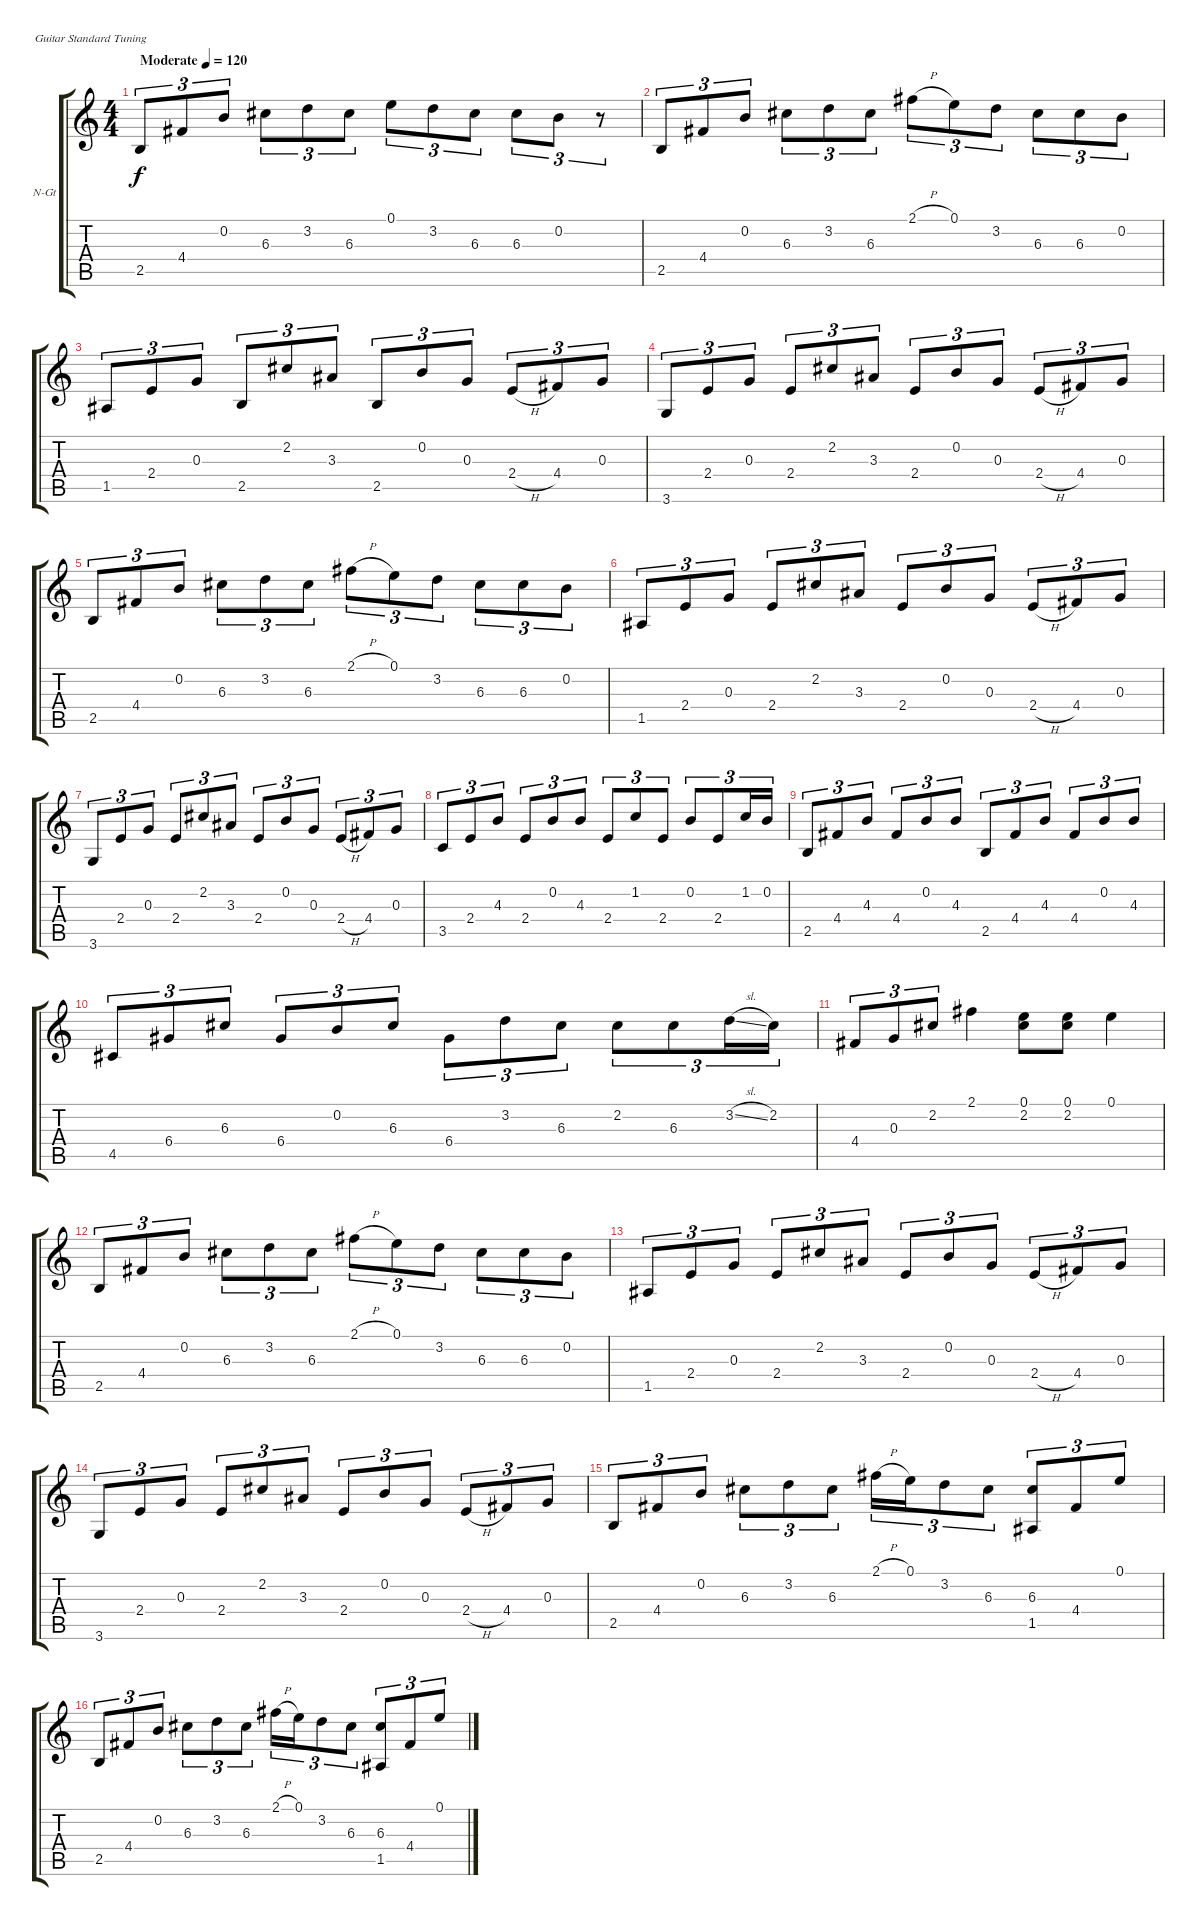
\bracketExtendMode groupsimilarinstruments
\firstSystemTrackNameOrientation horizontal
\otherSystemsTrackNameOrientation horizontal
\track ("Track 1" "N-Gt") {instrument acousticguitarnylon}
\staff {score tabs}
\tuning (E4 B3 G3 D3 A2 E2)
\ts (4 4)
\beaming (8 2 2 2 2)
\tempo (120 "Moderate")
\clef g2
\ks c
2.5.8{tu (3 2) dy f instrument acousticguitarnylon} 4.4.8{tu (3 2)} 0.2.8{tu (3 2)} 6.3.8{tu (3 2)} 3.2.8{tu (3 2)} 6.3.8{tu (3 2)} 0.1.8{tu (3 2)} 3.2.8{tu (3 2)} 6.3.8{tu (3 2)} 6.3.8{tu (3 2)} 0.2.8{tu (3 2)} r.8{tu (3 2)} |
2.5.8{tu (3 2)} 4.4.8{tu (3 2)} 0.2.8{tu (3 2)} 6.3.8{tu (3 2)} 3.2.8{tu (3 2)} 6.3.8{tu (3 2)} 2.1{h}.8{tu (3 2)} 0.1.8{tu (3 2)} 3.2.8{tu (3 2)} 6.3.8{tu (3 2)} 6.3.8{tu (3 2)} 0.2.8{tu (3 2)} |
1.5.8{tu (3 2)} 2.4.8{tu (3 2)} 0.3.8{tu (3 2)} 2.5.8{tu (3 2)} 2.2.8{tu (3 2)} 3.3.8{tu (3 2)} 2.5.8{tu (3 2)} 0.2.8{tu (3 2)} 0.3.8{tu (3 2)} 2.4{h}.8{tu (3 2)} 4.4.8{tu (3 2)} 0.3.8{tu (3 2)} |
3.6.8{tu (3 2)} 2.4.8{tu (3 2)} 0.3.8{tu (3 2)} 2.4.8{tu (3 2)} 2.2.8{tu (3 2)} 3.3.8{tu (3 2)} 2.4.8{tu (3 2)} 0.2.8{tu (3 2)} 0.3.8{tu (3 2)} 2.4{h}.8{tu (3 2)} 4.4.8{tu (3 2)} 0.3.8{tu (3 2)} |
2.5.8{tu (3 2)} 4.4.8{tu (3 2)} 0.2.8{tu (3 2)} 6.3.8{tu (3 2)} 3.2.8{tu (3 2)} 6.3.8{tu (3 2)} 2.1{h}.8{tu (3 2)} 0.1.8{tu (3 2)} 3.2.8{tu (3 2)} 6.3.8{tu (3 2)} 6.3.8{tu (3 2)} 0.2.8{tu (3 2)} |
1.5.8{tu (3 2)} 2.4.8{tu (3 2)} 0.3.8{tu (3 2)} 2.4.8{tu (3 2)} 2.2.8{tu (3 2)} 3.3.8{tu (3 2)} 2.4.8{tu (3 2)} 0.2.8{tu (3 2)} 0.3.8{tu (3 2)} 2.4{h}.8{tu (3 2)} 4.4.8{tu (3 2)} 0.3.8{tu (3 2)} |
3.6.8{tu (3 2)} 2.4.8{tu (3 2)} 0.3.8{tu (3 2)} 2.4.8{tu (3 2)} 2.2.8{tu (3 2)} 3.3.8{tu (3 2)} 2.4.8{tu (3 2)} 0.2.8{tu (3 2)} 0.3.8{tu (3 2)} 2.4{h}.8{tu (3 2)} 4.4.8{tu (3 2)} 0.3.8{tu (3 2)} |
3.5.8{tu (3 2)} 2.4.8{tu (3 2)} 4.3.8{tu (3 2)} 2.4.8{tu (3 2)} 0.2.8{tu (3 2)} 4.3.8{tu (3 2)} 2.4.8{tu (3 2)} 1.2.8{tu (3 2)} 2.4.8{tu (3 2)} 0.2.8{tu (3 2)} 2.4.8{tu (3 2)} 1.2.16{tu (3 2)} 0.2.16{tu (3 2)} |
2.5.8{tu (3 2)} 4.4.8{tu (3 2)} 4.3.8{tu (3 2)} 4.4.8{tu (3 2)} 0.2.8{tu (3 2)} 4.3.8{tu (3 2)} 2.5.8{tu (3 2)} 4.4.8{tu (3 2)} 4.3.8{tu (3 2)} 4.4.8{tu (3 2)} 0.2.8{tu (3 2)} 4.3.8{tu (3 2)} |
4.5.8{tu (3 2)} 6.4.8{tu (3 2)} 6.3.8{tu (3 2)} 6.4.8{tu (3 2)} 0.2.8{tu (3 2)} 6.3.8{tu (3 2)} 6.4.8{tu (3 2)} 3.2.8{tu (3 2)} 6.3.8{tu (3 2)} 2.2.8{tu (3 2)} 6.3.8{tu (3 2)} 3.2{sl}.16{tu (3 2)} 2.2.16{tu (3 2)} |
4.4.8{tu (3 2)} 0.3.8{tu (3 2)} 2.2.8{tu (3 2)} 2.1.4 (0.1 2.2).8 (0.1 2.2).8 0.1.4 |
2.5.8{tu (3 2)} 4.4.8{tu (3 2)} 0.2.8{tu (3 2)} 6.3.8{tu (3 2)} 3.2.8{tu (3 2)} 6.3.8{tu (3 2)} 2.1{h}.8{tu (3 2)} 0.1.8{tu (3 2)} 3.2.8{tu (3 2)} 6.3.8{tu (3 2)} 6.3.8{tu (3 2)} 0.2.8{tu (3 2)} |
1.5.8{tu (3 2)} 2.4.8{tu (3 2)} 0.3.8{tu (3 2)} 2.4.8{tu (3 2)} 2.2.8{tu (3 2)} 3.3.8{tu (3 2)} 2.4.8{tu (3 2)} 0.2.8{tu (3 2)} 0.3.8{tu (3 2)} 2.4{h}.8{tu (3 2)} 4.4.8{tu (3 2)} 0.3.8{tu (3 2)} |
3.6.8{tu (3 2)} 2.4.8{tu (3 2)} 0.3.8{tu (3 2)} 2.4.8{tu (3 2)} 2.2.8{tu (3 2)} 3.3.8{tu (3 2)} 2.4.8{tu (3 2)} 0.2.8{tu (3 2)} 0.3.8{tu (3 2)} 2.4{h}.8{tu (3 2)} 4.4.8{tu (3 2)} 0.3.8{tu (3 2)} |
2.5.8{tu (3 2)} 4.4.8{tu (3 2)} 0.2.8{tu (3 2)} 6.3.8{tu (3 2)} 3.2.8{tu (3 2)} 6.3.8{tu (3 2)} 2.1{h}.16{tu (3 2)} 0.1.16{tu (3 2)} 3.2.8{tu (3 2)} 6.3.8{tu (3 2)} (6.3 1.5).8{tu (3 2)} 4.4.8{tu (3 2)} 0.1.8{tu (3 2)} |
2.5.8{tu (3 2)} 4.4.8{tu (3 2)} 0.2.8{tu (3 2)} 6.3.8{tu (3 2)} 3.2.8{tu (3 2)} 6.3.8{tu (3 2)} 2.1{h}.16{tu (3 2)} 0.1.16{tu (3 2)} 3.2.8{tu (3 2)} 6.3.8{tu (3 2)} (6.3 1.5).8{tu (3 2)} 4.4.8{tu (3 2)} 0.1.8{tu (3 2)}
